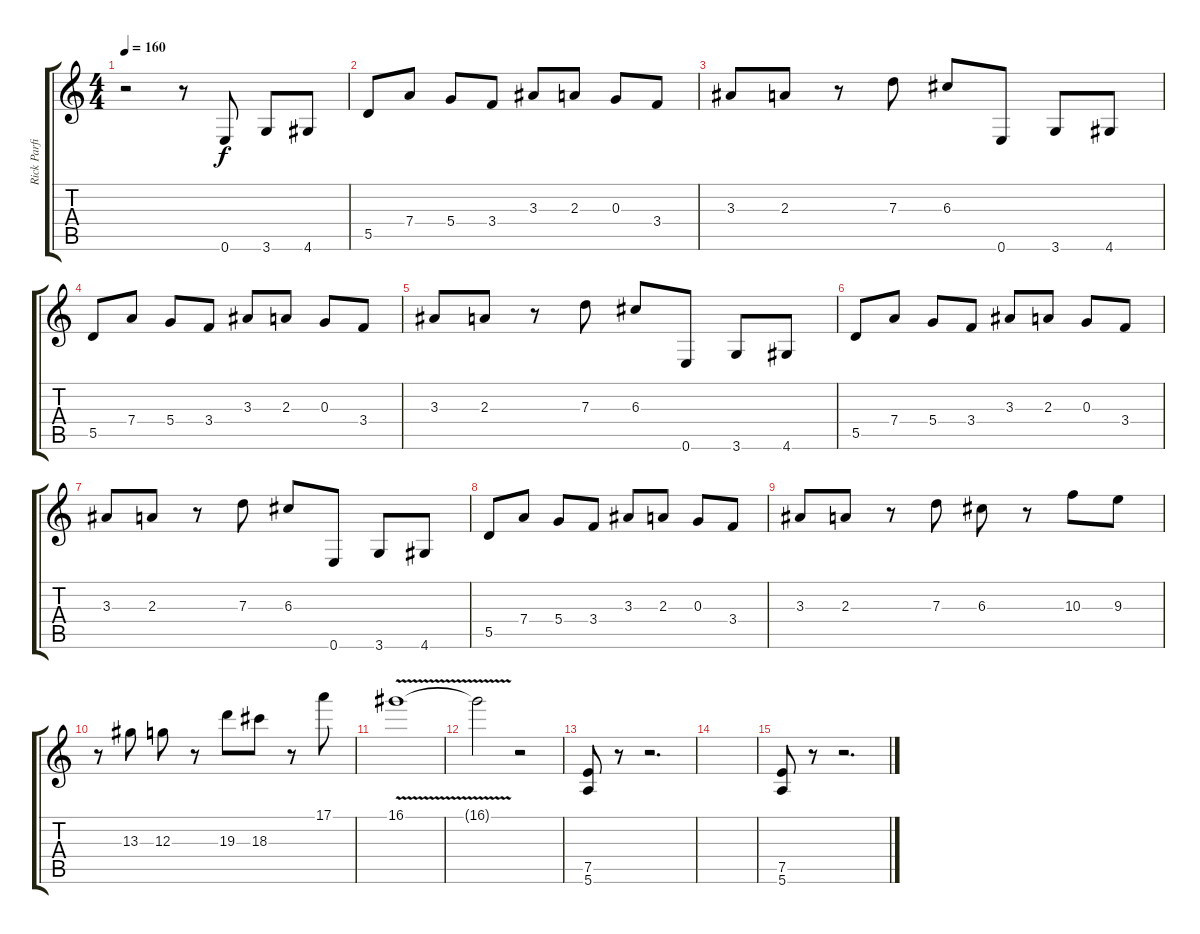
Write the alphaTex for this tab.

\track ("Rick Parfitt" "Rick Parfi") {instrument overdrivenguitar}
\staff {score tabs}
\tuning (E4 B3 G3 D3 A2 E2) {hide}
\ts (4 4)
\tempo 160
\clef g2
\ks c
r.2{dy f instrument overdrivenguitar} r.8 0.6.8 3.6.8 4.6.8 |
5.5.8 7.4.8 5.4.8 3.4.8 3.3.8 2.3.8 0.3.8 3.4.8 |
3.3.8 2.3.8 r.8 7.3.8 6.3.8 0.6.8 3.6.8 4.6.8 |
5.5.8 7.4.8 5.4.8 3.4.8 3.3.8 2.3.8 0.3.8 3.4.8 |
3.3.8 2.3.8 r.8 7.3.8 6.3.8 0.6.8 3.6.8 4.6.8 |
5.5.8 7.4.8 5.4.8 3.4.8 3.3.8 2.3.8 0.3.8 3.4.8 |
3.3.8 2.3.8 r.8 7.3.8 6.3.8 0.6.8 3.6.8 4.6.8 |
5.5.8 7.4.8 5.4.8 3.4.8 3.3.8 2.3.8 0.3.8 3.4.8 |
3.3.8 2.3.8 r.8 7.3.8 6.3.8 r.8 10.3.8 9.3.8 |
r.8 13.3.8 12.3.8 r.8 19.3.8 18.3.8 r.8 17.1.8 |
16.1{v}.1 |
16.1{t}.2 r.2 |
(7.5 5.6).8 r.8 r.2{d} |
|
(7.5 5.6).8 r.8 r.2{d}
